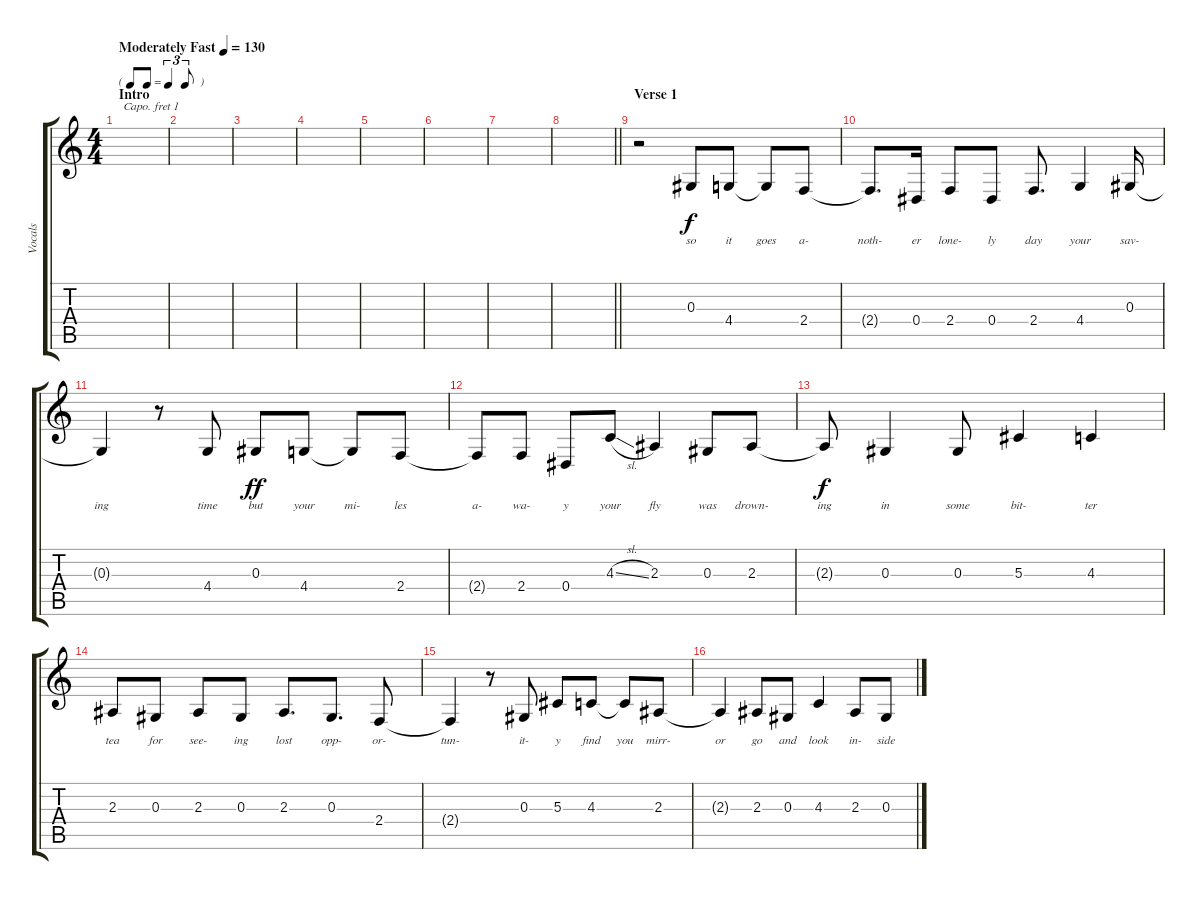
\track ("Vocals" "Vocals") {instrument lead3calliope}
\staff {score tabs}
\capo 1
\tuning (E4 B3 G3 D3 A2 E2) {hide}
\ts (4 4)
\tf triplet8th
\section ("" "Intro")
\tempo (130 "Moderately Fast")
\clef g2
\ks c
|
|
|
|
|
|
|
\barLineRight lightlight
|
\section ("" "Verse 1")
r.2 0.3.8{lyrics (0 "so") lyrics (1 "") lyrics (2 "") lyrics (3 "") lyrics (4 "")} 4.4.8{lyrics (0 "it") lyrics (1 "") lyrics (2 "") lyrics (3 "") lyrics (4 "")} 4.4{t}.8{lyrics (0 "goes") lyrics (1 "") lyrics (2 "") lyrics (3 "") lyrics (4 "")} 2.4.8{lyrics (0 "a-") lyrics (1 "") lyrics (2 "") lyrics (3 "") lyrics (4 "")} |
2.4{t}.8{d lyrics (0 "noth-") lyrics (1 "") lyrics (2 "") lyrics (3 "") lyrics (4 "")} 0.4.16{lyrics (0 "er") lyrics (1 "") lyrics (2 "") lyrics (3 "") lyrics (4 "")} 2.4.8{lyrics (0 "lone-") lyrics (1 "") lyrics (2 "") lyrics (3 "") lyrics (4 "")} 0.4.8{lyrics (0 "ly") lyrics (1 "") lyrics (2 "") lyrics (3 "") lyrics (4 "")} 2.4.8{d lyrics (0 "day") lyrics (1 "") lyrics (2 "") lyrics (3 "") lyrics (4 "")} 4.4.4{lyrics (0 "your") lyrics (1 "") lyrics (2 "") lyrics (3 "") lyrics (4 "")} 0.3.16{lyrics (0 "sav-") lyrics (1 "") lyrics (2 "") lyrics (3 "") lyrics (4 "") dy f} |
0.3{t}.4{lyrics (0 "ing") lyrics (1 "") lyrics (2 "") lyrics (3 "") lyrics (4 "")} r.8 4.4.8{lyrics (0 "time") lyrics (1 "") lyrics (2 "") lyrics (3 "") lyrics (4 "")} 0.3.8{lyrics (0 "but") lyrics (1 "") lyrics (2 "") lyrics (3 "") lyrics (4 "") dy ff} 4.4.8{lyrics (0 "your") lyrics (1 "") lyrics (2 "") lyrics (3 "") lyrics (4 "")} 4.4{t}.8{lyrics (0 "mi-") lyrics (1 "") lyrics (2 "") lyrics (3 "") lyrics (4 "")} 2.4.8{lyrics (0 "les") lyrics (1 "") lyrics (2 "") lyrics (3 "") lyrics (4 "")} |
2.4{t}.8{lyrics (0 "a-") lyrics (1 "") lyrics (2 "") lyrics (3 "") lyrics (4 "")} 2.4.8{lyrics (0 "wa-") lyrics (1 "") lyrics (2 "") lyrics (3 "") lyrics (4 "")} 0.4.8{lyrics (0 "y") lyrics (1 "") lyrics (2 "") lyrics (3 "") lyrics (4 "")} 4.3{sl}.8{lyrics (0 "your") lyrics (1 "") lyrics (2 "") lyrics (3 "") lyrics (4 "")} 2.3.4{lyrics (0 "fly") lyrics (1 "") lyrics (2 "") lyrics (3 "") lyrics (4 "")} 0.3.8{lyrics (0 "was") lyrics (1 "") lyrics (2 "") lyrics (3 "") lyrics (4 "")} 2.3.8{lyrics (0 "drown-") lyrics (1 "") lyrics (2 "") lyrics (3 "") lyrics (4 "")} |
2.3{t}.8{lyrics (0 "ing") lyrics (1 "") lyrics (2 "") lyrics (3 "") lyrics (4 "") dy f} 0.3.4{lyrics (0 "in") lyrics (1 "") lyrics (2 "") lyrics (3 "") lyrics (4 "")} 0.3.8{lyrics (0 "some") lyrics (1 "") lyrics (2 "") lyrics (3 "") lyrics (4 "")} 5.3.4{lyrics (0 "bit-") lyrics (1 "") lyrics (2 "") lyrics (3 "") lyrics (4 "")} 4.3.4{lyrics (0 "ter") lyrics (1 "") lyrics (2 "") lyrics (3 "") lyrics (4 "")} |
2.3.8{lyrics (0 "tea") lyrics (1 "") lyrics (2 "") lyrics (3 "") lyrics (4 "")} 0.3.8{lyrics (0 "for") lyrics (1 "") lyrics (2 "") lyrics (3 "") lyrics (4 "")} 2.3.8{lyrics (0 "see-") lyrics (1 "") lyrics (2 "") lyrics (3 "") lyrics (4 "")} 0.3.8{lyrics (0 "ing") lyrics (1 "") lyrics (2 "") lyrics (3 "") lyrics (4 "")} 2.3.8{d lyrics (0 "lost") lyrics (1 "") lyrics (2 "") lyrics (3 "") lyrics (4 "")} 0.3.8{d lyrics (0 "opp-") lyrics (1 "") lyrics (2 "") lyrics (3 "") lyrics (4 "")} 2.4.8{lyrics (0 "or-") lyrics (1 "") lyrics (2 "") lyrics (3 "") lyrics (4 "")} |
2.4{t}.4{lyrics (0 "tun-") lyrics (1 "") lyrics (2 "") lyrics (3 "") lyrics (4 "")} r.8 0.3.8{lyrics (0 "it-") lyrics (1 "") lyrics (2 "") lyrics (3 "") lyrics (4 "")} 5.3.8{lyrics (0 "y") lyrics (1 "") lyrics (2 "") lyrics (3 "") lyrics (4 "")} 4.3.8{lyrics (0 "find") lyrics (1 "") lyrics (2 "") lyrics (3 "") lyrics (4 "")} 4.3{t}.8{lyrics (0 "you") lyrics (1 "") lyrics (2 "") lyrics (3 "") lyrics (4 "")} 2.3.8{lyrics (0 "mirr-") lyrics (1 "") lyrics (2 "") lyrics (3 "") lyrics (4 "")} |
2.3{t}.4{lyrics (0 "or") lyrics (1 "") lyrics (2 "") lyrics (3 "") lyrics (4 "")} 2.3.8{lyrics (0 "go") lyrics (1 "") lyrics (2 "") lyrics (3 "") lyrics (4 "")} 0.3.8{lyrics (0 "and") lyrics (1 "") lyrics (2 "") lyrics (3 "") lyrics (4 "")} 4.3.4{lyrics (0 "look") lyrics (1 "") lyrics (2 "") lyrics (3 "") lyrics (4 "")} 2.3.8{lyrics (0 "in-") lyrics (1 "") lyrics (2 "") lyrics (3 "") lyrics (4 "")} 0.3.8{lyrics (0 "side") lyrics (1 "") lyrics (2 "") lyrics (3 "") lyrics (4 "")}
